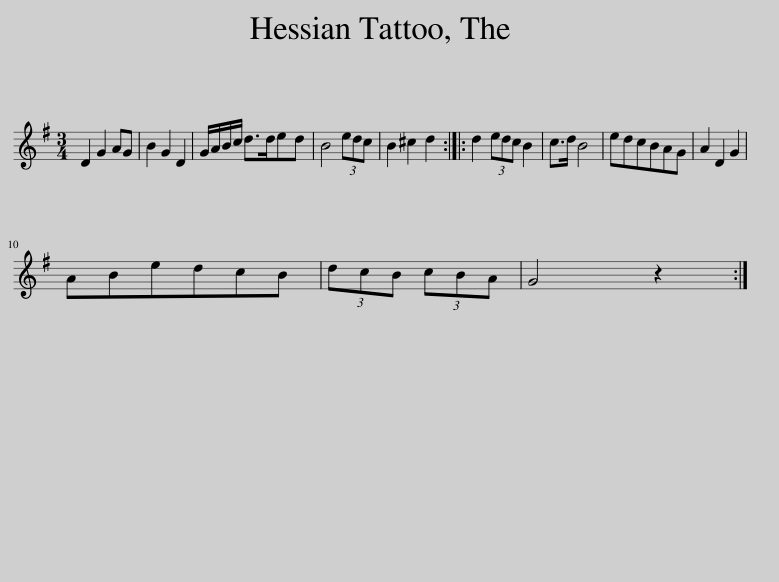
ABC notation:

X:1
L:1/8
M:3/4
I:linebreak $
K:G
V:1 treble
V:1
 D2 G2 AG | B2 G2 D2 | G/A/B/c/ d>ded | B4 (3edc | B2 ^c2 d2 :: %5
 d2 (3edc B2 | c>d B4 | edcBAG | A2 D2 G2 |$ ABedcB | %10
 (3dcB (3cBA | G4 z2 :| %12
